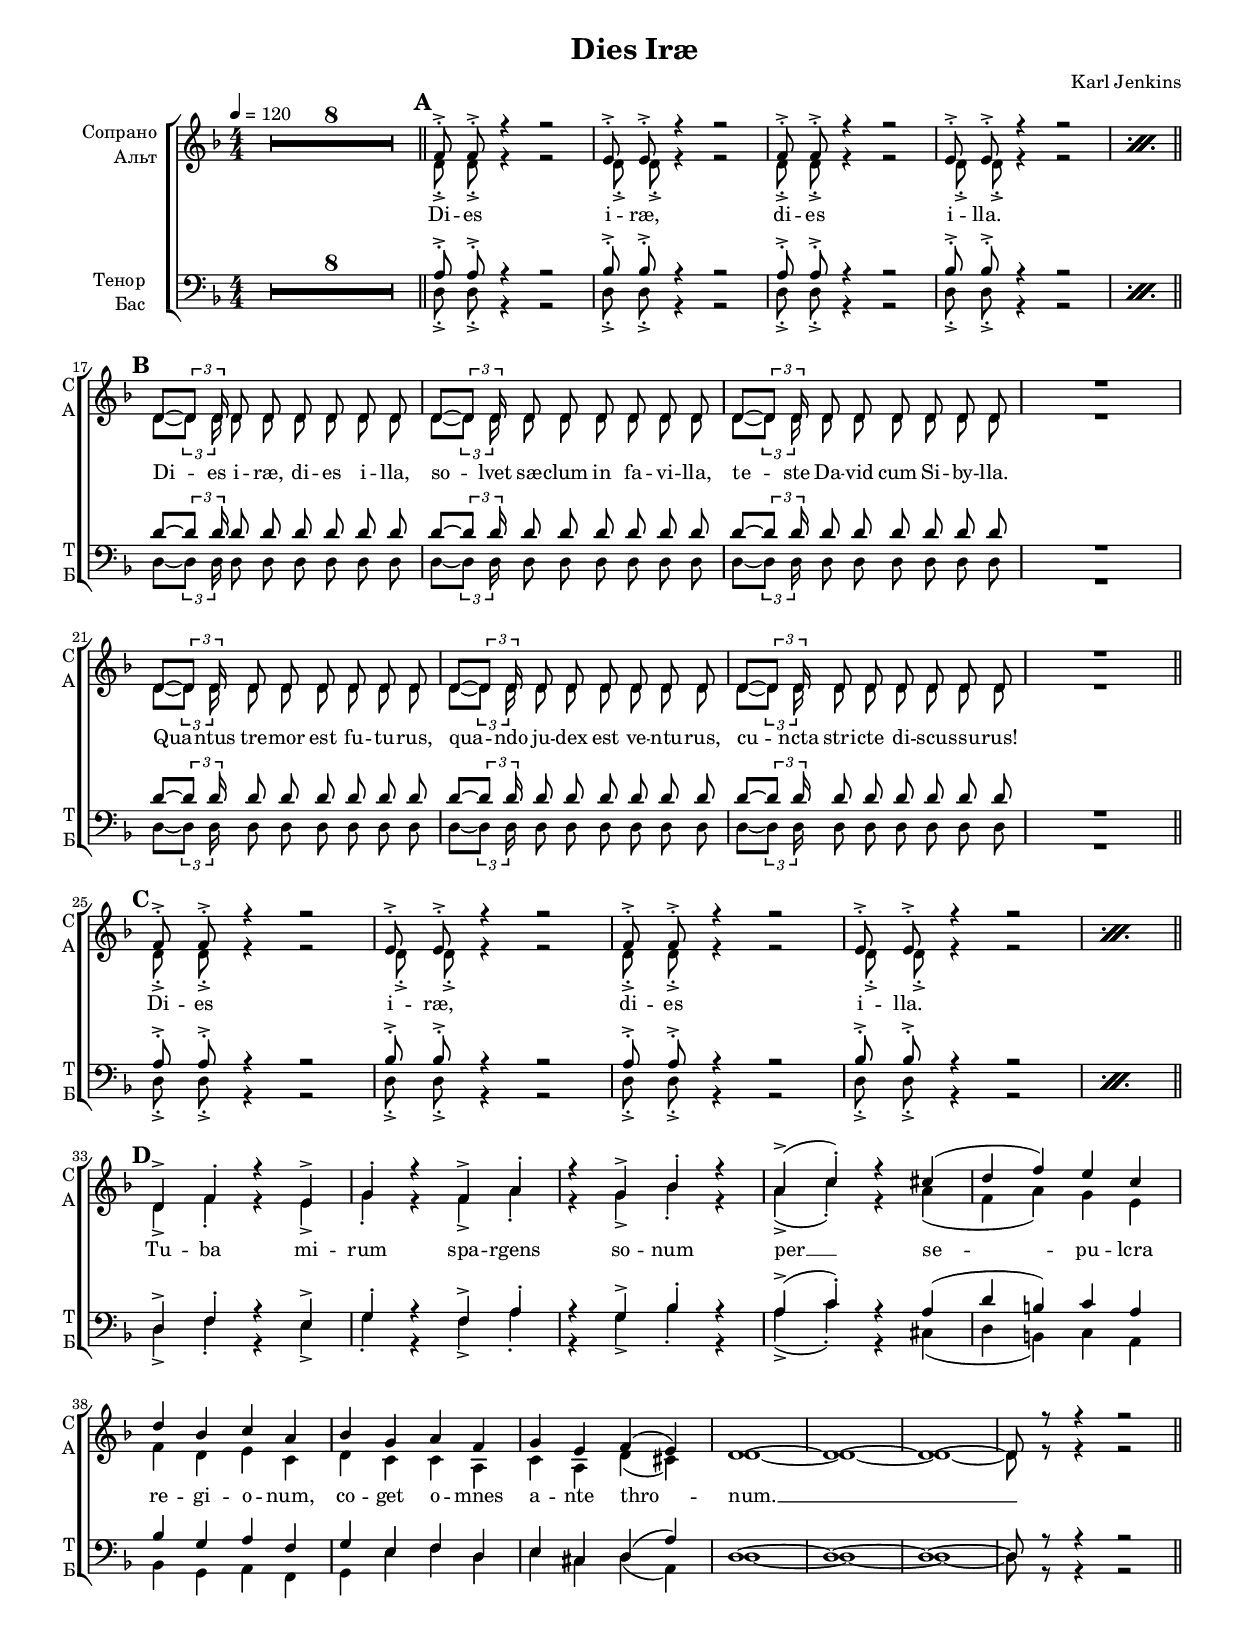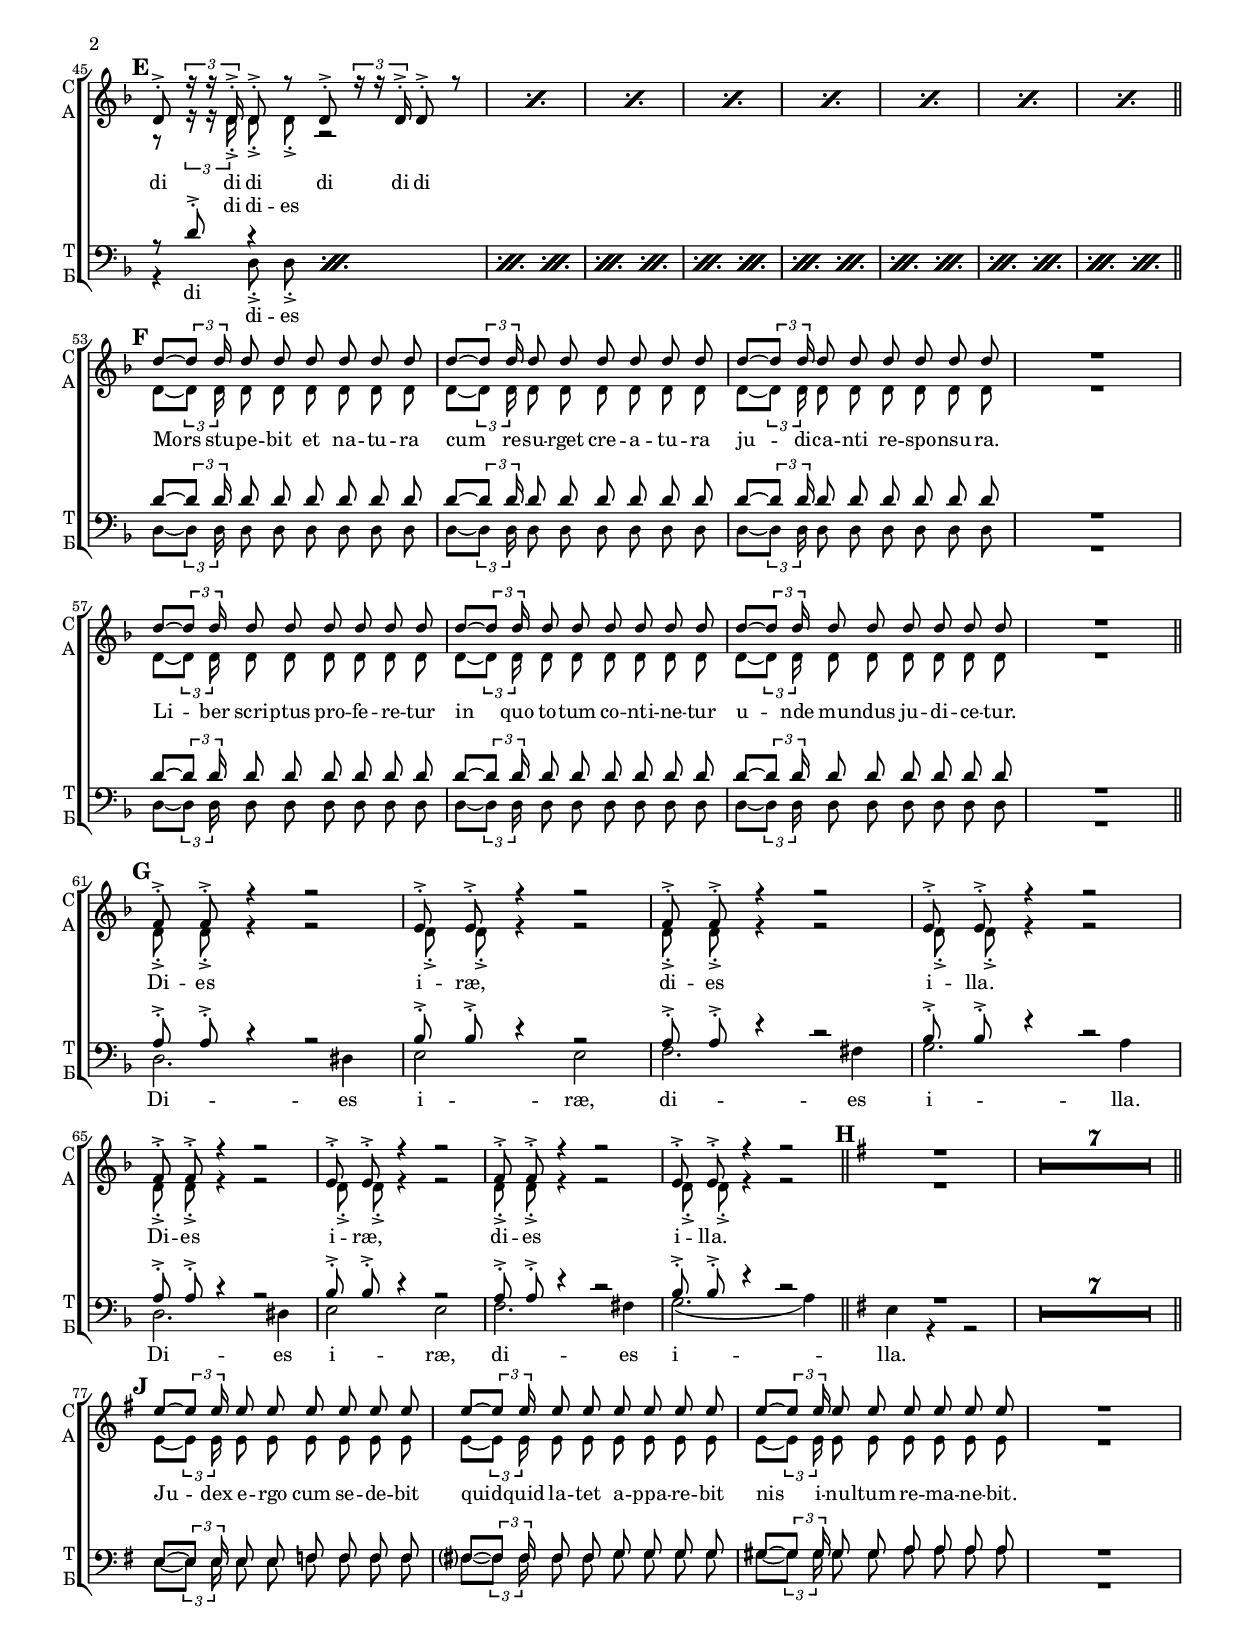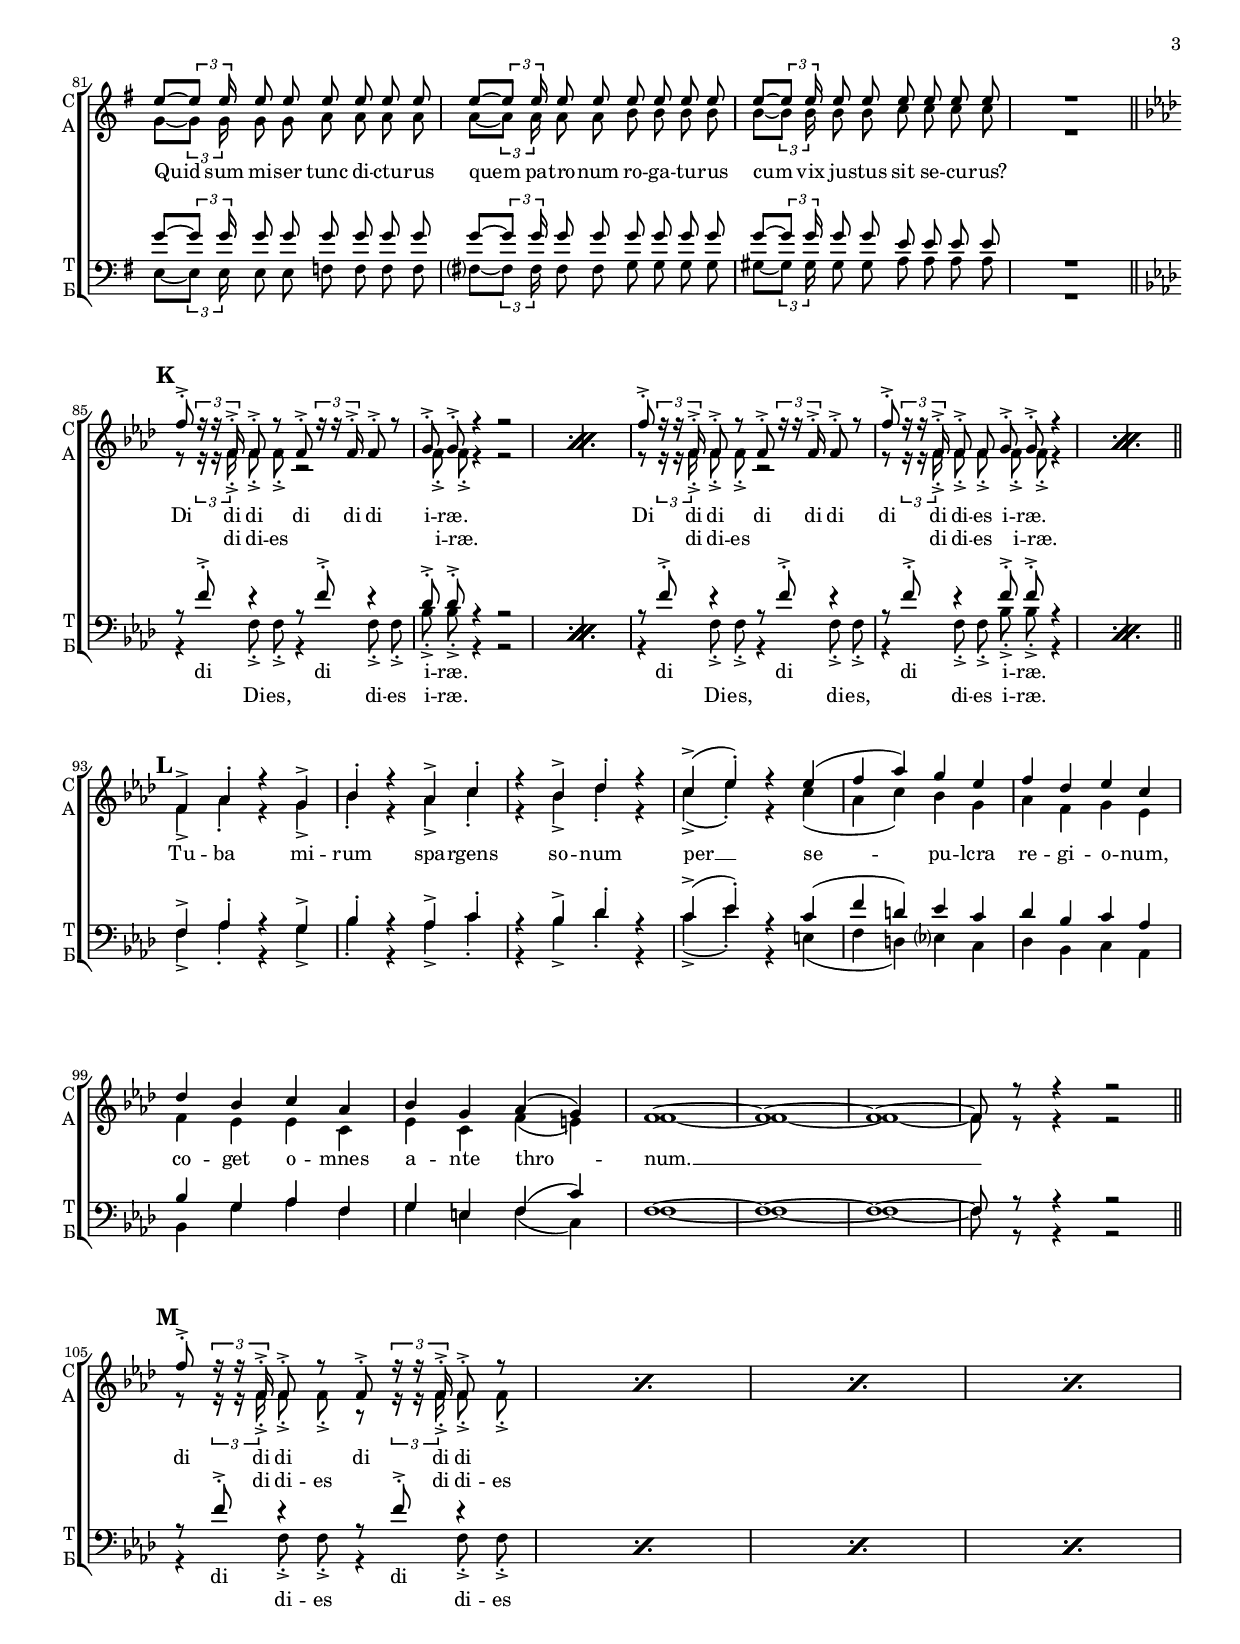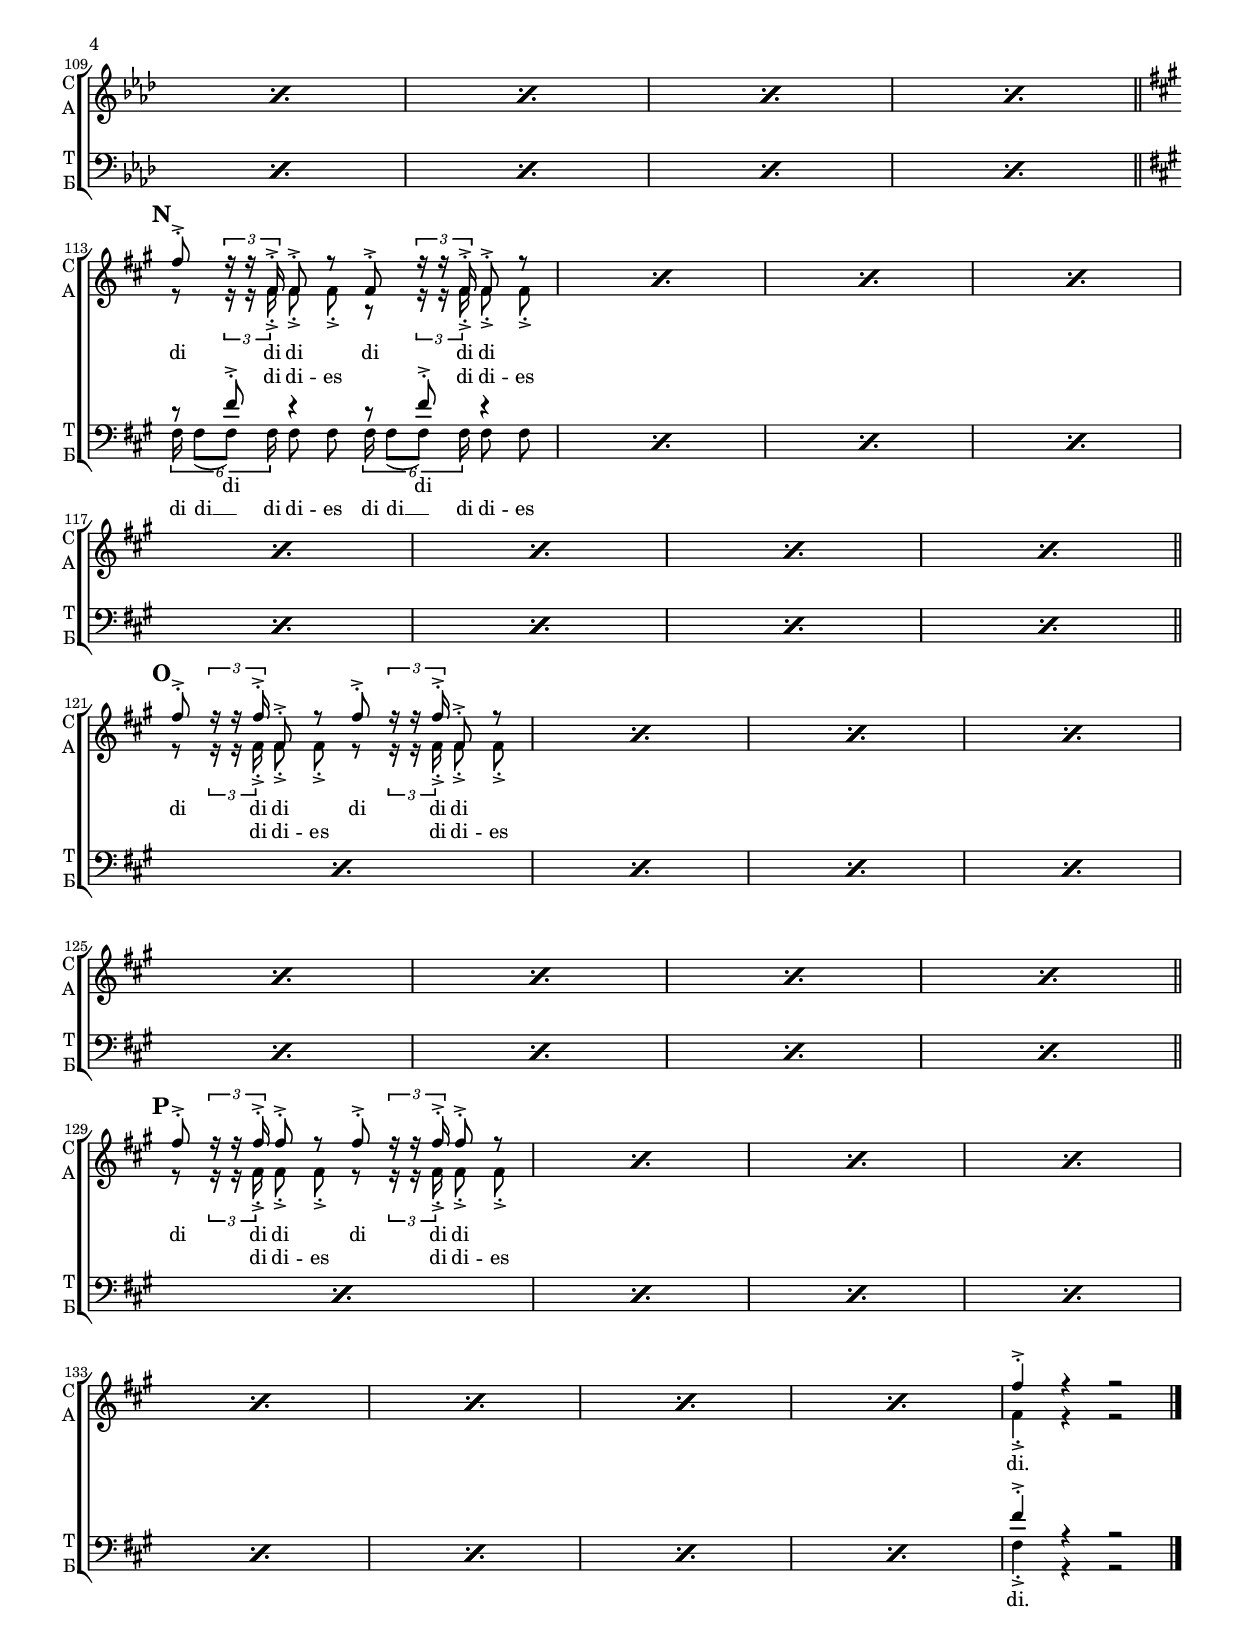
\version "2.18.2"

% закомментируйте строку ниже, чтобы получался pdf с навигацией
#(ly:set-option 'point-and-click #f)
#(ly:set-option 'midi-extension "mid")
#(set-default-paper-size "a4")
#(set-global-staff-size 16)

\header {
  title = "Dies Iræ"
  composer = "Karl Jenkins"
  % Удалить строку версии LilyPond 
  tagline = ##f
}

global = {
  \key d \minor
  \time 4/4
  \numericTimeSignature
  \autoBeamOff
  \set Score.skipBars = ##t
  \set Score.markFormatter = #format-mark-box-alphabet
  \override MultiMeasureRest.expand-limit = #2
  %\override BreathingSign.text = \markup { \musicglyph #"scripts.tickmark" }
}

abr = { \break }
abr = {}

pbr = {\pageBreak}
%pbr={}

% вместо знака альтерации однократно пишем текст сбоку от ноты (голос)
aside =  #(define-music-function 
           (parser location  x-y text)
           (pair? markup?)
           #{
              \once \override Accidental.extra-offset = #x-y
              \once \override Accidental.stencil = #ly:text-interface::print
              \once \override Accidental.text = \markup {\rotate #90 \rounded-box \pad-x #2 #text } 
           #}
           )

mrk = { \bar "||" \mark \default }

sopvoice = \relative c' {
  \global
  \tempo 4=120
  \dynamicUp
%  \override Score.BarNumber.break-visibility = #end-of-line-invisible
%  \set Score.barNumberVisibility = #(every-nth-bar-number-visible 2)
  R1*8
  \mrk %A
  \repeat percent 2 \repeat unfold 2 {f8-.-> f-.-> r4 r2 |  e8-.-> e-.-> r4 r2 | } \abr \break
  
  \mrk %B
  \repeat unfold 3 { d8~[ \tuplet 3/2 {d8] d16} d8 d d d d d } R1 \abr \break
  \repeat unfold 3 { d8~[ \tuplet 3/2 {d8] d16} d8 d d d d d } R1 \abr \break
  
  \mrk %C
  \repeat percent 2 \repeat unfold 2 {f8-.-> f-.-> r4 r2 |  e8-.-> e-.-> r4 r2 | } \break
  
  \mrk %D
  d4-> f-. r e-> | \abr
  
  g-. r f-> a-. |
  r g-> bes-. r |
  a->( c-.) r cis( |
  d f) e c |
  d bes c a |
  bes g a f |
  g e f( e) | \abr
  
  d1~ d~ d~ d8 r r4 r2 | \break
  \mrk %E
  \repeat percent 8 \repeat unfold 2 {d8->-. \tuplet 3/2 { r16 r d->-. } d8->-. r } \abr
  
  \break
  \mrk %F % 53
  \repeat unfold 3 { d'8~[ \tuplet 3/2 {d8] d16 } d8 d d d d d } R1 | \abr \break
  \repeat unfold 3 { d8~[ \tuplet 3/2 {d8] d16 } d8 d d d d d } R1 |  \break
  \mrk %G
  \repeat unfold 2 {f,8-.-> f-.-> r4 r2 |  e8-.-> e-.-> r4 r2 | } \break
  \repeat unfold 2 {f8-.-> f-.-> r4 r2 |  e8-.-> e-.-> r4 r2 | }
  
  \key e\minor
  \mrk R1*8 \abr \break
  
  \mrk %I %77
  \repeat unfold 3 { <e'>8~[ \tuplet 3/2 {q8] q16 } q8 q q q q q } R1 | \abr \break
  
  \repeat unfold 3 { <e>8~[ \tuplet 3/2 {q8] q16 } q8 q q q q q } R1 | \abr \break
  
  \key f\minor 
  \mrk %J %85
  \repeat percent 2 { f8-.-> \tuplet 3/2 { r16 r f,->-. } f8-.-> r f-.-> \tuplet 3/2 { r16 r f-.-> } f8-.-> r | g8-.-> g-.-> r4 r2 } \abr
  
  % 89
  \repeat percent 2 { f'8-.-> \tuplet 3/2 { r16 r f,->-. } f8-.-> r f-.-> \tuplet 3/2 { r16 r f-.-> } f8-.-> r 
                     f'8-.-> \tuplet 3/2 { r16 r f,-.-> } f8-.-> f g-.-> g-.-> r4 } \abr
  
  \break
  \mrk % K
  f4-> as-. r g-> | 
  bes-. r as-> c-. | 
  r bes-> des-. r | 
  c->( es-.) r es( | 
  f as) g es | \abr

  f des es c |
  des bes c as |
  bes g as( g) |
  f1~ f~ f~ f8 r r4 r2 \abr \break
  
  \mrk %L 105
  \repeat percent 8 {f'8->-. \tuplet 3/2 { r16 r f,->-. } f8->-. r f8->-. \tuplet 3/2 { r16 r f->-. } f8->-. r } 
  
  \break
  \key fis\minor
  \mrk %M
  \repeat percent 8 {fis'8->-. \tuplet 3/2 { r16 r <fis,>->-. } q8->-. r q8->-. \tuplet 3/2 { r16 r q->-. } q8->-. r } 
  
  \break
  \mrk %N 121
  \repeat percent 8 {fis'8->-. \tuplet 3/2 { r16 r fis->-. } fis,8->-. r fis'8->-. \tuplet 3/2 { r16 r fis->-. } fis,8->-. r } \abr
  
  \break
  \mrk %O 129
  \repeat percent 8 {<fis'>8->-. \tuplet 3/2 { r16 r q->-. } q8->-. r q8->-. \tuplet 3/2 { r16 r q->-. } q8->-. r } 
  fis4-.-> r r2 \bar "|."
}


altvoice = \relative c' {
  \global
  \dynamicDown
  R1*8
  %  \repeat percent 8 {d8-.-> d-.-> r4 r2 }
  \repeat percent 2 \repeat unfold 2 {d8-.-> d-.-> r4 r2 d8-.-> d-.-> r4 r2 }
  
  %17
  \repeat unfold 3 {<d>8~[ \tuplet 3/2 {q8] q16} q8 q q q q q } R1
  \repeat unfold 3 {<d>8~[ \tuplet 3/2 {q8] q16} q8 q q q q q } R1
  
  %page 2
  \repeat percent 2 \repeat unfold 4 {d8-.-> d-.-> r4 r2 } 
  d4-> f-. r e-> |
  g-. r f-> a-. | 
  r g-> bes-. r | 
  a->( c)-. r a( | 
  f a) g e |
  f d e c |
  d c c a |
  c a d( cis) |
  d1~ d~ d~ d8 r r4 r2 
  
  \repeat percent 8 { r8 \tuplet 3/2 { r16 r d-.->} d8-.-> d-.-> r2 }
  
  % part F 53
  \repeat unfold 3 {<d>8~[ \tuplet 3/2 {q8] q16} q8 q q q q q } R1
  \repeat unfold 3 {<d>8~[ \tuplet 3/2 {q8] q16} q8 q q q q q } R1
  
  
  % G
  \repeat unfold 2 \repeat unfold 4 {d8-.-> d-.-> r4 r2 }
  \key e\minor
  R1*8
  \repeat unfold 3 {<e>8~[ \tuplet 3/2 {q8] q16} q8 q q q q q } R1
  <g>8~[ \tuplet 3/2 {q8] q16} q8 q <a> q q q
  q8~[ \tuplet 3/2 {q8] q16} q8 q <b> q q q
  q8~[ \tuplet 3/2 {q8] q16} q8 q <c> q q q
  R1
  \key f\minor 
  
  %J
  \repeat percent 2 { r8 \tuplet 3/2 { r16 r <f,>-.->} q8-.-> q-.-> r2 | q8-.-> q-.-> r4 r2 }
  \repeat percent 2 { r8 \tuplet 3/2 { r16 r q-.->} q8-.-> q-.-> r2
  r8 \tuplet 3/2 { r16 r q-.->} q8-.-> q-.-> q-.-> q-.-> r4 }
  
  %K
  f4-> as-. r g-> |
  bes-. r as-> c-. |
  r bes-> des-. r |
  c->( es-.) r c( |
  as c) bes g |
  as f g es |
  f es es c |
  es c f( e) |
  f1~ f~ f~ f8 r r4 r2 |
  
  %L
  \repeat percent 8 \repeat unfold 2 { r8 \tuplet 3/2 { r16 r <f>-.-> } q8-.-> q-.-> }
  
%  \break
  
  \key fis\minor %M
  %\repeat percent 48 { r8 \tuplet 3/2 { r16 r <fis>-.-> } q8-.-> q-.-> }
  \repeat percent 8 { \repeat unfold 2 { r8 \tuplet 3/2 { r16 r <fis>-.-> } q8-.-> q-.-> }}
  \repeat percent 8 { \repeat unfold 2 { r8 \tuplet 3/2 { r16 r <fis>-.-> } q8-.-> q-.-> }}
  \repeat percent 8 { \repeat unfold 2 { r8 \tuplet 3/2 { r16 r <fis>-.-> } q8-.-> q-.-> }}
  q4-.-> r4 r2
}


tenorvoice = \relative c' {
  \global
  \dynamicDown
  R1*8
  \repeat percent 2 \repeat unfold 2 { a8-.-> a-.-> r4 r2 | bes8-.-> bes-.-> r4 r2 }
  \repeat unfold 3 { d8~[ \tuplet 3/2 {d8] d16} d8 d d d d d } R1 
  \repeat unfold 3 { d8~[ \tuplet 3/2 {d8] d16} d8 d d d d d } R1 
  \repeat percent 2 \repeat unfold 2 { a8-.-> a-.-> r4 r2 | bes8-.-> bes-.-> r4 r2 }
  
  d,4-> f-. r e-> |
  g-. r f-> a-. |
  r g-> bes-. r |
  a->( c-.) r a( |
  d b) c a |
  bes g a f |
  g e f d |
  e cis d( a') |
  d,1~ d~ d~ d8 r r4 r2 |
  
  \repeat percent 16 \repeat unfold 1 { r8 d'8-.-> r4 }
  \repeat unfold 3 { d8~[ \tuplet 3/2 {d8] d16} d8 d d d d d } R1 
  \repeat unfold 3 { d8~[ \tuplet 3/2 {d8] d16} d8 d d d d d } R1 
  
  %G
  \repeat unfold 2 \repeat unfold 2 { a8-.-> a-.-> r4 r2 | bes8-.-> bes-.-> r4 r2 }
  \key e\minor
  R1*8
  <e,>8~[ \tuplet 3/2 {q8] q16} q8 q <f> q q q |
  fis?8~[ \tuplet 3/2 {<fis>8] q16} q8 q <g> q q q |
  <gis>8~[ \tuplet 3/2 {q8] q16} q8 q <a> q q q |
  R1
  \repeat unfold 2 { <g'>8~[ \tuplet 3/2 {q8] q16} q8 q q q q q | }
  q8~[ \tuplet 3/2 {q8] q16} q8 q <e> q q q |
  R1   \key f\minor 
  \repeat percent 2 { r8 f-.-> r4 r8 f-.-> r4 | des8-.-> des-.-> r4 r2 }
  \repeat percent 2 { r8 f-.-> r4 r8 f-.-> r4 | r8 f-.-> r4 f8-.-> f-.-> r4 }
  %K
  f,4-> as-. r g-> |
  bes-. r as-> c-. |
  r bes-> des-. r |
  c->( es-.) r c( |
  f d) es c |
  des bes c as |
  bes g as f |
  g e f( c') |
  f,1~ f~ f~ f8 r r4 r2
  
  \repeat percent 8 \repeat unfold 2 { r8 f'-.-> r4 }
  \key fis\minor %M
  \repeat percent 24 \repeat unfold 2 { r8 fis-.-> r4 }
  fis4-.-> r r2 
}


bassvoice = \relative c {
  \global
  \dynamicUp
  R1*8
  %\repeat unfold 8 {d8-.-> d-.-> r4 r2 }
  \repeat percent 2 \repeat unfold 2 {d8-.-> d-.-> r4 r2 d8-.-> d-.-> r4 r2}

  
  %17
  \repeat unfold 3 {<d>8~[ \tuplet 3/2 {q8] q16} q8 q q q q q } R1
  \repeat unfold 3 {<d>8~[ \tuplet 3/2 {q8] q16} q8 q q q q q } R1
  
  %page 2
  \repeat percent 2 \repeat unfold 4 {d8-.-> d-.-> r4 r2 } 
  d4-> f-. r e-> |
  g-. r f-> a-. | 
  r g-> bes-. r | 
  a->( c)-. r cis,( | 
  d b) c a |
  bes g a f |
  g e' f d |
  e cis d( a) |
  d1~ d~ d~ d8 r r4 r2 
  
  \repeat percent 16 \repeat unfold 1 { r4 d8-.-> d-.-> }
  
  % part F 53
  \repeat unfold 3 {<d>8~[ \tuplet 3/2 {q8] q16} q8 q q q q q } R1
  \repeat unfold 3 {<d>8~[ \tuplet 3/2 {q8] q16} q8 q q q q q } R1
  
  
  % G
  d2. dis4 |
  e2 e |
  f2. fis4 |
  g2. a4 |
  d,2. dis4 |
  e2 e |
  f2. fis4 |
  g2.( a4) |
  
  \key e\minor %H
  e4 r r2 
  R1*7 
  
  <e>8~[ \tuplet 3/2 {q8] q16} q8 q <f> q q q
  fis?8~[ \tuplet 3/2 {<fis>8] q16} q8 q <g> q q q
  <gis>8~[ \tuplet 3/2 {q8] q16} q8 q <a> q q q
  R1
  
  <e>8~[ \tuplet 3/2 {q8] q16} q8 q <f> q q q
  fis?8~[ \tuplet 3/2 {<fis>8] q16} q8 q <g> q q q
  <gis>8~[ \tuplet 3/2 {q8] q16} q8 q <a> q q q
  R1
  \key f\minor 
  
  %J
  \repeat percent 2 { r4 f8-.-> f-.-> r4 f8-.-> f-.-> | bes-.-> bes-.-> r4 r2 }
  \repeat percent 2 { r4 f8-.-> f-.-> r4 f8-.-> f-.-> | r4 f8-.-> f-.-> bes-.-> bes-.-> r4 }
  
  
  %K
  f4-> as-. r g-> |
  bes-. r as-> c-. |
  r bes-> des-. r |
  c->( es-.) r e,( |
  f d) es? c
  des bes c as|
  bes g' as f|
  g e f( c) |
  f1~ f~ f~ f8 r r4 r2 |
  
  %L
  \repeat percent 8 \repeat unfold 2 { r4 f8-.-> f-.-> }
  
  \key fis\minor %M
  \repeat percent 24 \repeat unfold 2 { \tuplet 6/4 { <fis>16 q8[( q]) q16 } q8 q }
  q4-.-> r4 r2
}

ijLyrics = {
  \override Lyrics.LyricText #'font-shape = #'italic
}

normalLyrics = {
  \revert Lyrics.LyricText #'font-shape
}

lyricscore = \lyricmode {
%  \repeat unfold 2 { Di -- es i -- ræ, di -- es i -- lla. }
  Di -- es i -- ræ, di -- es i -- lla.
%  Di -- es i -- ræ, di -- es i -- lla.
  
  Di -- es i -- ræ, di -- es i -- lla, so -- lvet sæ -- clum in fa -- vi -- lla,
  te -- ste Da -- vid cum Si -- by -- lla.
  Qua -- ntus tre -- mor est fu -- tu -- rus,
  qua -- ndo ju -- dex est ve -- ntu -- rus, cu -- ncta stri -- cte di -- scu -- ssu -- rus!
  
%  \repeat unfold 2 { Di -- es i -- ræ, di -- es i -- lla. }
  Di -- es i -- ræ, di -- es i -- lla.
%  Di -- es i -- ræ, di -- es i -- lla.
  
  Tu -- ba mi -- rum spa -- rgens so -- num
  per __ se -- pu -- lcra re -- gi -- o -- num,
  co -- get o -- mnes a -- nte thro -- num. __
  
  %E
%  \repeat unfold 48 di
  \repeat unfold 6 di
  
  Mors stu -- pe -- bit et na -- tu -- ra
  cum re -- su -- rget cre -- a -- tu -- ra
  ju -- di -- ca -- nti re -- spo -- nsu -- ra.
  
  Li -- ber scri -- ptus pro -- fe -- re -- tur
  in quo to -- tum co -- nti -- ne -- tur
  u -- nde mu -- ndus ju -- di -- ce -- tur.
  
  %G
  Di -- es i -- ræ, di -- es i -- lla.
  Di -- es i -- ræ, di -- es i -- lla.
  
  %H
  
  Ju -- dex e -- rgo cum se -- de -- bit
  quid -- quid la -- tet a -- ppa -- re -- bit
  nis i -- nu -- ltum re -- ma -- ne -- bit.
  
  Quid sum mi -- ser tunc di -- ctu -- rus
  quem pa -- tro -- num ro -- ga -- tu -- rus
  cum vix ju -- stus sit se -- cu -- rus?
  
  Di di di di di di i -- ræ. 
  Di di di di di di di di di -- es i -- ræ.
  
  Tu -- ba mi -- rum spa -- rgens so -- num
  per __ se -- pu -- lcra re -- gi -- o -- num,
  co -- get o -- mnes a -- nte thro -- num. __
  
  di di di di di di %L
  di di di di di di %M
  di di di di di di %N
  di di di di di di %O
  di.
}

lyricscorea = \lyricmode {
  
%  \repeat unfold 8 \repeat volta 2 \skip 1 %A
  \repeat unfold 8 \skip 1 %A
  \repeat unfold 48 \skip 1 %B
  \repeat unfold 8  \skip 1 %C
% \repeat unfold 8 \repeat volta 2 \skip 1 %C 
  \repeat unfold 24 \skip 1 %D
  
  %E
%  \repeat unfold 8 { di di -- es }
  di di -- es
  
  \repeat unfold 112 \skip 1
  
  %J
  di di -- es i -- ræ.
  di di -- es di di -- es i -- ræ.
  \repeat unfold 24 \skip 1
  
  \repeat unfold 2 { di di -- es } %L
  \repeat unfold 2 { di di -- es } %M
  \repeat unfold 2 { di di -- es } %N
  \repeat unfold 2 { di di -- es } %O
}

lyricscoret = \lyricmode {
  \repeat unfold 8 \skip 1 %A
  \repeat unfold 48 \skip 1 %B
  \repeat unfold 8  \skip 1 %A
  \repeat unfold 24 \skip 1 %D
  
%  \repeat unfold 16 di %E
  \repeat unfold 1 di
  
  \repeat unfold 112 \skip 1
  
  %J
  di di i -- ræ.
  di di di i -- ræ.

  \repeat unfold 24 \skip 1
  di di %L
  di di %M
  di.
}

lyricscorebass = \lyricmode {
  \repeat unfold 8  \skip 1 %A
  \repeat unfold 48 \skip 1 %B
  \repeat unfold 8  \skip 1 %A
  \repeat unfold 24 \skip 1 %D
  
%  \repeat unfold 16 { di -- es } %E
  \repeat unfold 1 { di -- es }
  
  
  \repeat unfold 48 \skip 1
  
  Di -- es i -- ræ, di -- es i -- lla.
  Di -- es i -- ræ, di -- es i -- lla.
  
  \repeat unfold 48 \skip 1
  
  %J
  Di -- es, di -- es i -- ræ.
  Di -- es, di -- es, di -- es i -- ræ.

  \repeat unfold 24 \skip 1
  \repeat unfold 2 { di -- es } %L
  \repeat unfold 2 { di di __ di di -- es }
}



\book {
  \paper {
  top-margin = 15
  left-margin = 15
  right-margin = 10
  bottom-margin = 15
  indent = 15
  %ragged-bottom = ##t
  %ragged-last =  ##t
  ragged-last-bottom =  ##f
  
}

\score {
  
  %  \transpose c bes {
    \new ChoirStaff <<
      \new Staff = "upstaff" \with {
        instrumentName = \markup { \right-column { "Сопрано" "Альт"  } }
        shortInstrumentName = \markup { \right-column { "С" "А"  } }
        midiInstrument = "voice oohs"
      } <<
        \new Voice = "soprano" { \voiceOne \sopvoice }
        \new Voice  = "alto" { \voiceTwo \altvoice }
      >> 

      \new Lyrics \lyricsto "soprano" { \lyricscore }
      \new Lyrics \lyricsto "alto" { \lyricscorea }
       
      \new Staff = "downstaff" \with {
        instrumentName = \markup { \right-column { "Тенор" "Бас" } }
        shortInstrumentName = \markup { \right-column { "Т" "Б" } }
        midiInstrument = "voice oohs"
      } <<
       \new Voice = "tenor" { \voiceOne \clef bass \tenorvoice }
        \new Voice = "bass" { \voiceTwo \clef bass \bassvoice }
      >>
      \new Lyrics \lyricsto "tenor" { \lyricscoret }
      \new Lyrics \lyricsto "bass" { \lyricscorebass }
    >>
    %  }  % transposeµ
  \layout {
%    #(layout-set-staff-size 20)
    \context {
      \Staff \RemoveEmptyStaves
      printKeyCancellation = ##f
      \override VerticalAxisGroup.remove-first = ##t
    }
  %Metronome_mark_engraver
  }
}
}

